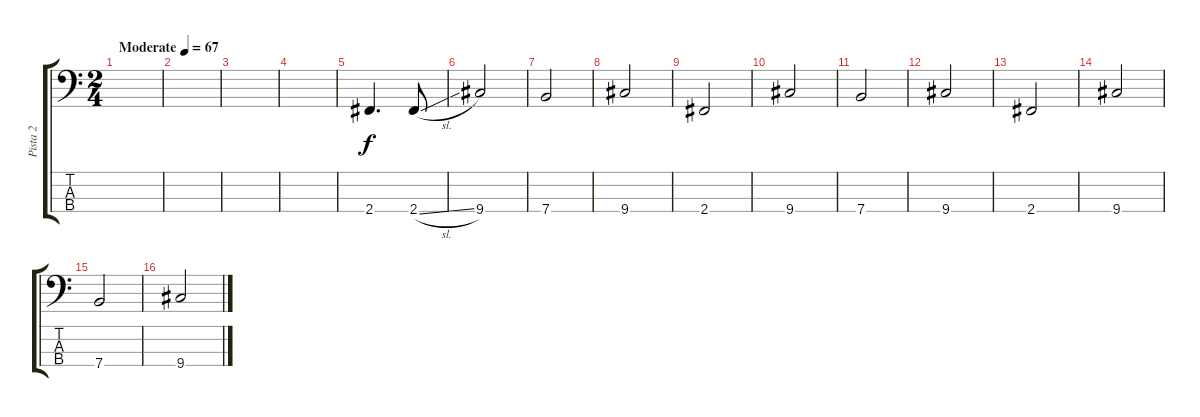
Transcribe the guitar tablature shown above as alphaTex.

\track ("Pista 2" "Pista 2") {instrument electricbassfinger}
\staff {score tabs}
\tuning (G2 D2 A1 E1) {hide}
\ts (2 4)
\tempo (67 "Moderate")
\clef f4
\ks c
|
|
|
|
2.4.4{d} 2.4{sl}.8 |
9.4.2 |
7.4.2 |
9.4.2 |
2.4.2 |
9.4.2 |
7.4.2 |
9.4.2 |
2.4.2 |
9.4.2 |
7.4.2 |
9.4.2
